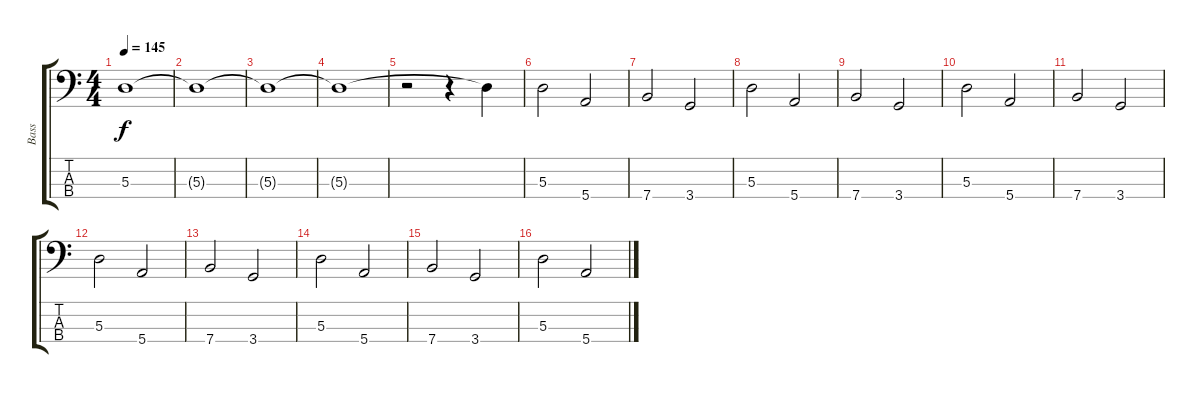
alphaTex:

\track ("Bass" "Bass") {instrument electricbasspick}
\staff {score tabs}
\tuning (G2 D2 A1 E1) {hide}
\ts (4 4)
\tempo 145
\clef f4
\ks c
5.3.1{dy f} |
5.3{t}.1 |
5.3{t}.1 |
5.3{t}.1 |
r.2 r.4 5.3{t}.4 |
5.3.2 5.4.2 |
7.4.2 3.4.2 |
5.3.2 5.4.2 |
7.4.2 3.4.2 |
5.3.2 5.4.2 |
7.4.2 3.4.2 |
5.3.2 5.4.2 |
7.4.2 3.4.2 |
5.3.2 5.4.2 |
7.4.2 3.4.2 |
5.3.2 5.4.2
